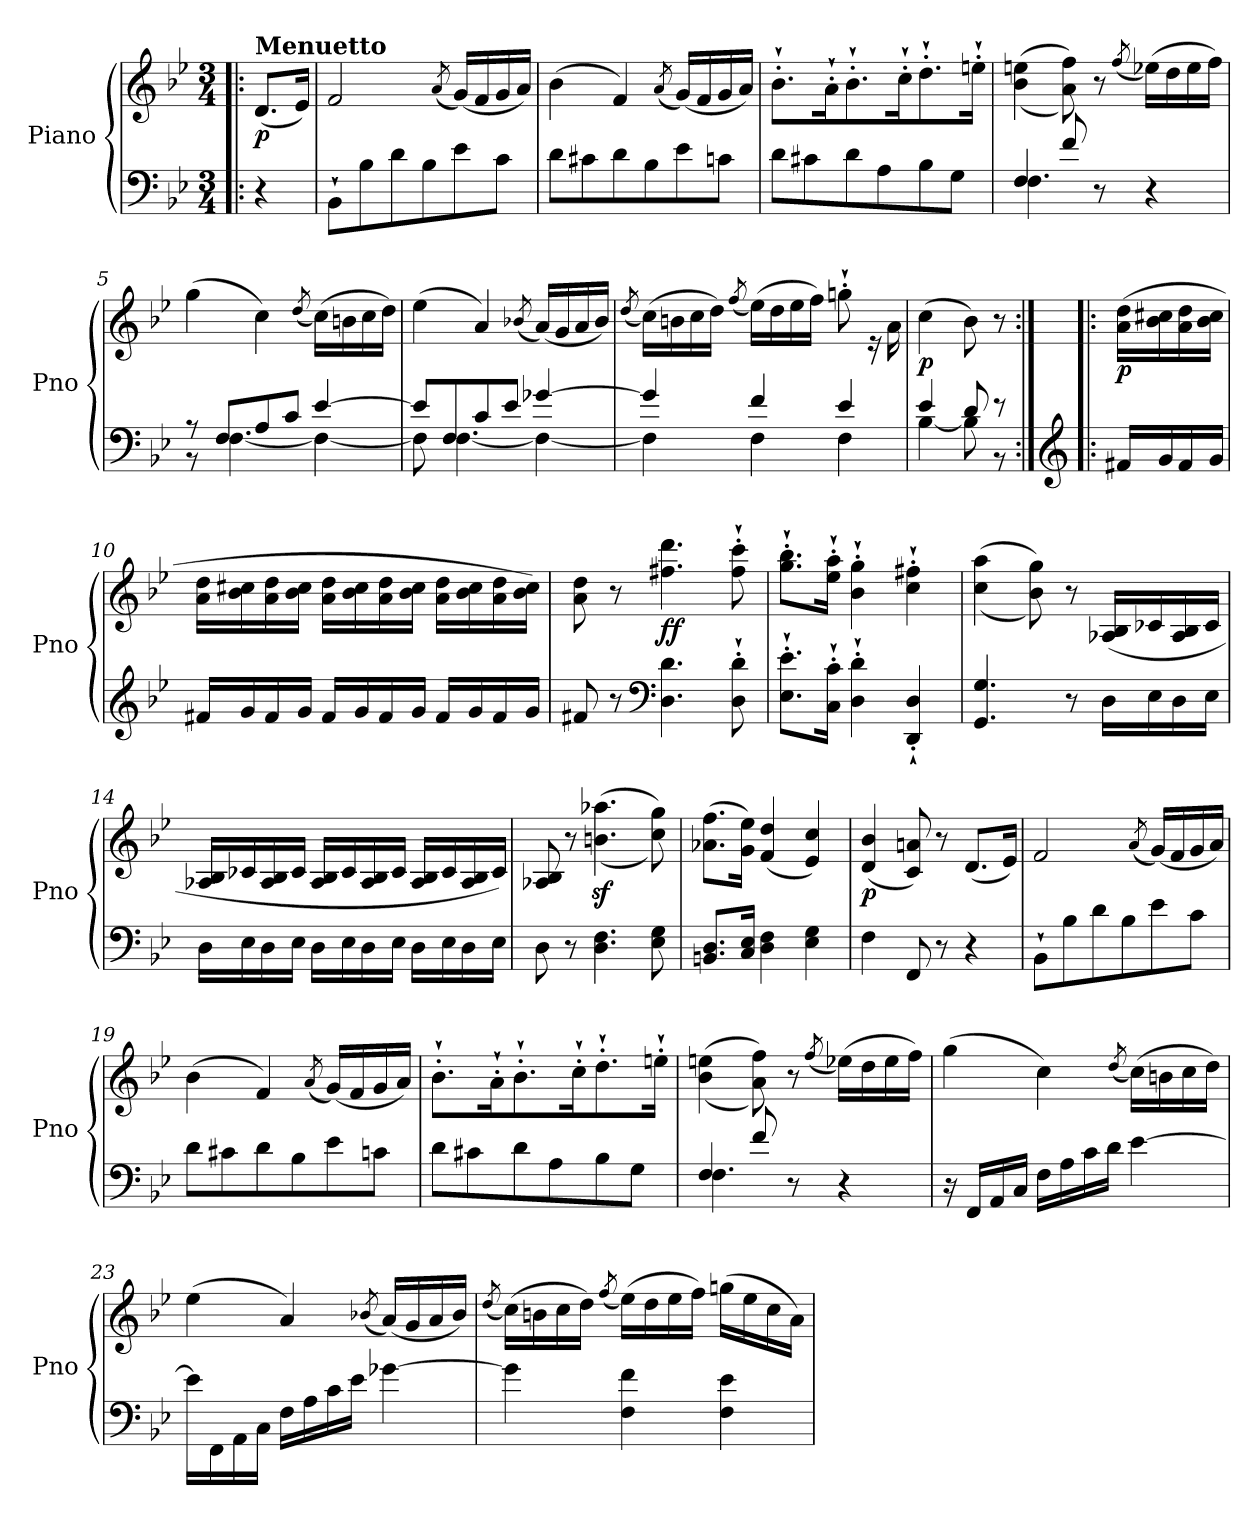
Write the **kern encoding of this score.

**kern	**kern	**dynam
*part1	*part1	*part1
*staff2	*staff1	*staff1/2
*I"Piano	*	*
*I'Pno	*	*
*clefF4	*clefG2	*
*k[b-e-]	*k[b-e-]	*
*M3/4	*M3/4	*
=!|:	=!|:	=!|:
!	!LO:TX:a:B:t=Menuetto	!
!	!	!LO:DY:b
4r	(8.d/L	p
.	16e-/Jk)	.
=1	=1	=1
8BB-`\L	2f/	.
8B-\	.	.
8d\	.	.
8B-\	.	.
.	(8qa/	.
8e-\	(16g/LL)	.
.	16f/	.
8c\J	16g/	.
.	16a/JJ)	.
=2	=2	=2
8d\L	(4b-\	.
8c#X\	.	.
8d\	4f/)	.
8B-\	.	.
.	(8qa/	.
8e-\	(16g/LL)	.
.	16f/	.
8cn\J	16g/	.
.	16a/JJ)	.
=3	=3	=3
8d\L	8.b-`'\L	.
8c#X\	.	.
.	16a`'\K	.
8d\	8.b-`'\	.
8A\	.	.
.	16cc`'\K	.
8B-\	8.dd`'\	.
8G\J	.	.
.	16een`'\Jk	.
=4	=4	=4
*^	*	*
4F/	4.F\	((4b-\ 4een\	.
8f/	.	8a\ 8ff\))	.
8r	4.ryy	8r	.
.	.	(8qff/	.
4r	.	(16ee-X\LL)	.
.	.	16dd\	.
.	.	16ee-\	.
.	.	16ff\JJ)	.
!!LO:LB:g=z
=5	=5	=5	=5
!	!	!	!LO:DY:b
8r	8r	(4gg\	other-dynamics
8F/L	[4.F\	.	.
8A/	.	4cc\)	.
8c/J	.	.	.
.	.	(8qdd/	.
[4e-/	4F\_	(16cc\LL)	.
.	.	16bn\	.
.	.	16cc\	.
.	.	16dd\JJ)	.
=6	=6	=6	=6
8e-/L]	8F\]	(4ee-\	.
8F/	[4.F\	.	.
8c/	.	4a/)	.
8e-/J	.	.	.
.	.	(8qb-X/	.
[4g-X/	4F\_	(16a/LL)	.
.	.	16g/	.
.	.	16a/	.
.	.	16b-/JJ)	.
=7	=7	=7	=7
.	.	(8qdd/	.
*	*	*^	*
4g-/]	4F\]	(>16cc\LL)	2ryy	.
.	.	16bn\	.	.
.	.	16cc\	.	.
.	.	16dd\JJ)	.	.
.	.	(8qff/	.	.
4f/	4F\	(>16ee-\LL)	.	.
.	.	16dd\	.	.
.	.	16ee-\	.	.
.	.	16ff\JJ)	.	.
4e-/	4F\	8ryy	8ggn`'\	.
.	.	16re	16ryy	.
.	.	16ryy	16a\	.
=8	=8	=8	=8	=8
!	!	!	!	!LO:DY:b
*	*	*v	*v	*
4e-/	[4B-\	(4cc\	p
8d/	8B-\]	8b-\)	.
8r	8r	8r	.
*v	*v	*	*
=9:|!|:	=9:|!|:	=9:|!|:
*clefG2	*	*
*^	*	*
!	!	!	!LO:DY:b
*v	*v	*	*
16f#X/LL	(16a\ 16dd\LL	p
16g/	16b-\ 16cc#X\	.
16f#/	16a\ 16dd\	.
16g/JJ	16b-\ 16cc#\JJ	.
!!LO:LB:g=z
=10	=10	=10
!	!	!LO:DY:b
16f#X/LL	16a\ 16dd\LL	other-dynamics
16g/	16b-\ 16cc#X\	.
16f#/	16a\ 16dd\	.
16g/JJ	16b-\ 16cc#\JJ	.
16f#/LL	16a\ 16dd\LL	.
16g/	16b-\ 16cc#\	.
16f#/	16a\ 16dd\	.
16g/JJ	16b-\ 16cc#\JJ	.
16f#/LL	16a\ 16dd\LL	.
16g/	16b-\ 16cc#\	.
16f#/	16a\ 16dd\	.
16g/JJ	16b-\ 16cc#\JJ)	.
=11	=11	=11
8f#X/	8a\ 8dd\	.
8r	8r	.
*clefF4	*	*
!	!	!LO:DY:b
4.D\ 4.d\	4.ff#X\ 4.ddd\	ff
8D\`' 8d\`'	8ff#\`' 8ccc\`'	.
=12	=12	=12
8.E-\`' 8.e-\`'L	8.gg\`' 8.bb-\`'L	.
16C\`' 16c\`'Jk	16ee-\`' 16aa\`'Jk	.
4D\`' 4d\`'	4b-\`' 4gg\`'	.
4DD/`' 4D/`'	4cc\`' 4ff#X\`'	.
=13	=13	=13
4.GG/ 4.G/	((4cc\ 4aa\	.
.	8b-\ 8gg\))	.
8r	8r	.
!	!	!LO:DY:b
!	!	!LO:DY:n=1:b
16D\LL	(16A-X/ 16B-/LL	p other-dynamics
16E-\	16c-X/	.
16D\	16A-/ 16B-/	.
16E-\JJ	16c-/JJ	.
!!LO:LB:g=z
=14	=14	=14
16D\LL	16A-X/ 16B-/LL	.
16E-\	16c-X/	.
16D\	16A-/ 16B-/	.
16E-\JJ	16c-/JJ	.
16D\LL	16A-/ 16B-/LL	.
16E-\	16c-/	.
16D\	16A-/ 16B-/	.
16E-\JJ	16c-/JJ	.
16D\LL	16A-/ 16B-/LL	.
16E-\	16c-/	.
16D\	16A-/ 16B-/	.
16E-\JJ	16c-/JJ)	.
=15	=15	=15
8D\	8A-X/ 8B-/	.
8r	8r	.
4.D\ 4.F\	((4.bn\z< 4.aa-X\z<	.
8E-\ 8G\	8cc\ 8gg\))	.
=16	=16	=16
!	!	!LO:DY:b
8.BBn/ 8.D/L	(8.a-X\ 8.ff\L	other-dynamics
16C/ 16E-/Jk	16g\ 16ee-\Jk)	.
4D\ 4F\	(4f/ 4dd/	.
4E-\ 4G\	4e-/ 4cc/)	.
=17	=17	=17
!	!	!LO:DY:b
4F\	(4d/ 4b-/	p
8FF/	8c/ 8an/)	.
8r	8r	.
4r	(8.d/L	.
.	16e-/Jk)	.
=18	=18	=18
8BB-`\L	2f/	.
8B-\	.	.
8d\	.	.
8B-\	.	.
.	(8qa/	.
8e-\	(16g/LL)	.
.	16f/	.
8c\J	16g/	.
.	16a/JJ)	.
!!LO:LB:g=z
=19	=19	=19
8d\L	(4b-\	.
8c#X\	.	.
8d\	4f/)	.
8B-\	.	.
.	(8qa/	.
8e-\	(16g/LL)	.
.	16f/	.
8cn\J	16g/	.
.	16a/JJ)	.
=20	=20	=20
8d\L	8.b-`'\L	.
8c#X\	.	.
.	16a`'\K	.
8d\	8.b-`'\	.
8A\	.	.
.	16cc`'\K	.
8B-\	8.dd`'\	.
8G\J	.	.
.	16een`'\Jk	.
=21	=21	=21
*^	*	*
4F/	4.F\	((4b-\ 4een\	.
8f/	.	8a\ 8ff\))	.
8r	4.ryy	8r	.
.	.	(8qff/	.
4r	.	(16ee-X\LL)	.
.	.	16dd\	.
.	.	16ee-\	.
.	.	16ff\JJ)	.
*v	*v	*	*
=22	=22	=22
!	!	!LO:DY:b
16r	(4gg\	other-dynamics
16FF/LL	.	.
16AA/	.	.
16C/JJ	.	.
16F\LL	4cc\)	.
16A\	.	.
16c\	.	.
16d\JJ	.	.
.	(8qdd/	.
[4e-\	(16cc\LL)	.
.	16bn\	.
.	16cc\	.
.	16dd\JJ)	.
!!LO:PB:g=z
=23	=23	=23
16e-\LL]	(4ee-\	.
16FF\	.	.
16AA\	.	.
16C\JJ	.	.
16F\LL	4a/)	.
16A\	.	.
16c\	.	.
16e-\JJ	.	.
.	(8qb-X/	.
[4g-X\	(16a/LL)	.
.	16g/	.
.	16a/	.
.	16b-/JJ)	.
=24	=24	=24
.	(8qdd/	.
4g-\]	(>16cc\LL)	.
.	16bn\	.
.	16cc\	.
.	16dd\JJ)	.
.	(8qff/	.
4F\ 4f\	(>16ee-\LL)	.
.	16dd\	.
.	16ee-\	.
.	16ff\JJ)	.
4F\ 4e-\	(16ggn\LL	.
.	16ee-\	.
.	16cc\	.
.	16a\JJ)	.
=	=	=
*-	*-	*-
